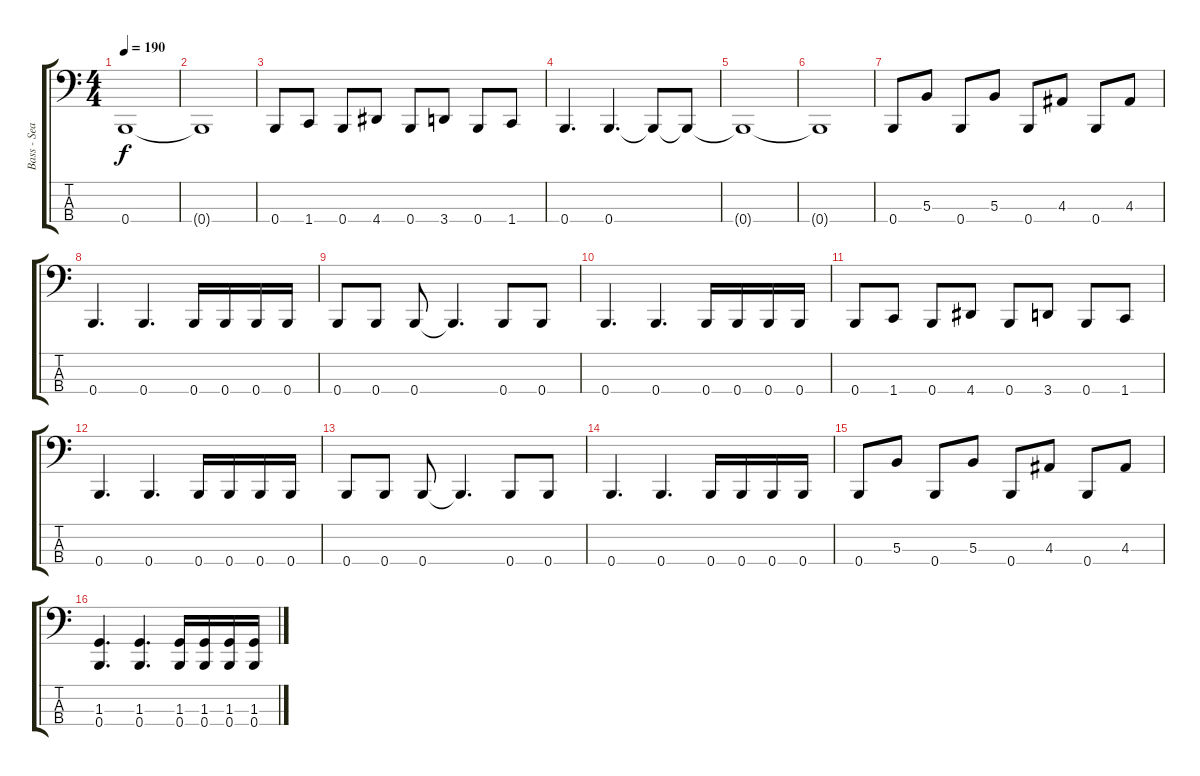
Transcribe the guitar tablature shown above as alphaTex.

\track ("Bass - Sean" "Bass - Sea") {instrument electricbasspick}
\staff {score tabs}
\tuning (E2 B1 Gb1 B0) {hide}
\ts (4 4)
\tempo 190
\clef f4
\ks c
0.4{t}.1{dy f} |
0.4{t}.1 |
0.4.8 1.4.8 0.4.8 4.4.8 0.4.8 3.4.8 0.4.8 1.4.8 |
0.4.4{d} 0.4.4{d} 0.4{t}.8 0.4{t}.8 |
0.4{t}.1 |
0.4{t}.1 |
0.4.8 5.3.8 0.4.8 5.3.8 0.4.8 4.3.8 0.4.8 4.3.8 |
0.4.4{d} 0.4.4{d} 0.4.16 0.4.16 0.4.16 0.4.16 |
0.4.8 0.4.8 0.4.8 0.4{t}.4{d} 0.4.8 0.4.8 |
0.4.4{d} 0.4.4{d} 0.4.16 0.4.16 0.4.16 0.4.16 |
0.4.8 1.4.8 0.4.8 4.4.8 0.4.8 3.4.8 0.4.8 1.4.8 |
0.4.4{d} 0.4.4{d} 0.4.16 0.4.16 0.4.16 0.4.16 |
0.4.8 0.4.8 0.4.8 0.4{t}.4{d} 0.4.8 0.4.8 |
0.4.4{d} 0.4.4{d} 0.4.16 0.4.16 0.4.16 0.4.16 |
0.4.8 5.3.8 0.4.8 5.3.8 0.4.8 4.3.8 0.4.8 4.3.8 |
(1.3 0.4).4{d} (1.3 0.4).4{d} (1.3 0.4).16 (1.3 0.4).16 (1.3 0.4).16 (1.3 0.4).16
